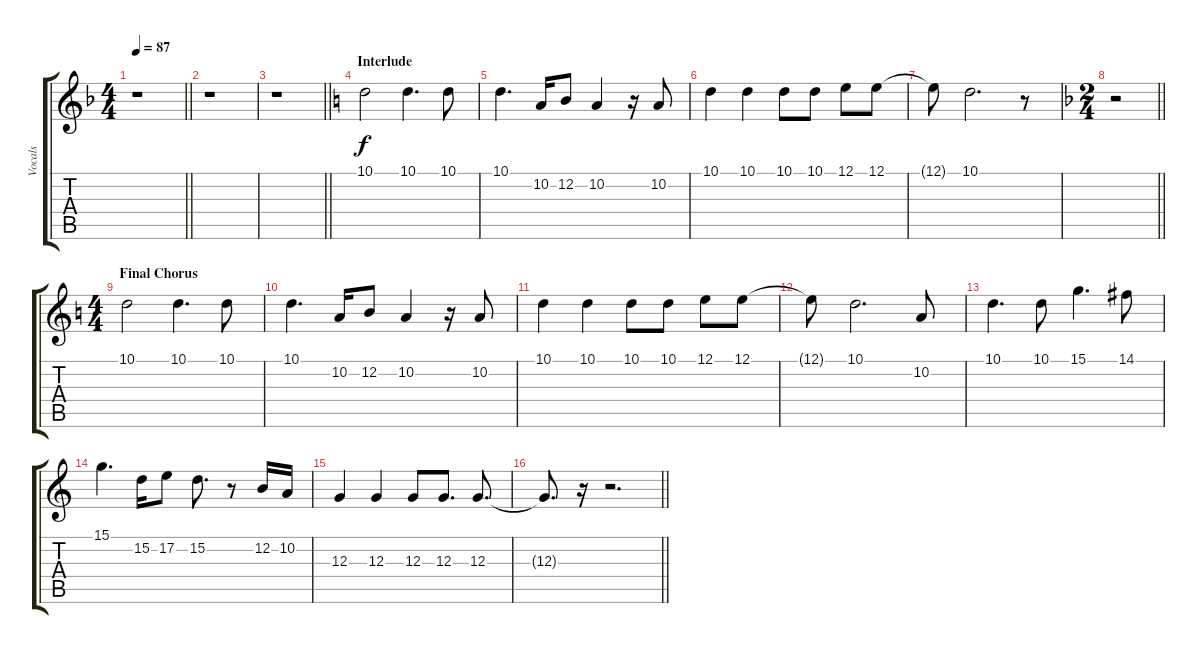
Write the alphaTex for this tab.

\track ("Vocals" "Vocals") {instrument lead3calliope}
\staff {score tabs}
\tuning (E4 B3 G3 D3 A2 E2) {hide}
\ts (4 4)
\tempo 87
\clef g2
\barLineRight lightlight
\ks f
r.1{dy f} |
r.1 |
\barLineRight lightlight
r.1 |
\section ("" "Interlude")
\ks c
10.1.2 10.1.4{d} 10.1.8 |
10.1.4{d} 10.2.16 12.2.8 10.2.4 r.16 10.2.8 |
10.1.4 10.1.4 10.1.8 10.1.8 12.1.8 12.1.8 |
12.1{t}.8 10.1.2{d} r.8 |
\ts (2 4)
\barLineRight lightlight
\ks f
r.2 |
\ts (4 4)
\section ("" "Final Chorus")
\ks c
10.1.2 10.1.4{d} 10.1.8 |
10.1.4{d} 10.2.16 12.2.8 10.2.4 r.16 10.2.8 |
10.1.4 10.1.4 10.1.8 10.1.8 12.1.8 12.1.8 |
12.1{t}.8 10.1.2{d} 10.2.8 |
10.1.4{d} 10.1.8 15.1.4{d} 14.1.8 |
15.1.4{d} 15.2.16 17.2.8 15.2.8{d} r.8 12.2.16 10.2.16 |
12.3.4 12.3.4 12.3.8 12.3.8{d} 12.3.8{d} |
\barLineRight lightlight
12.3{t}.8{d} r.16 r.2{d}
